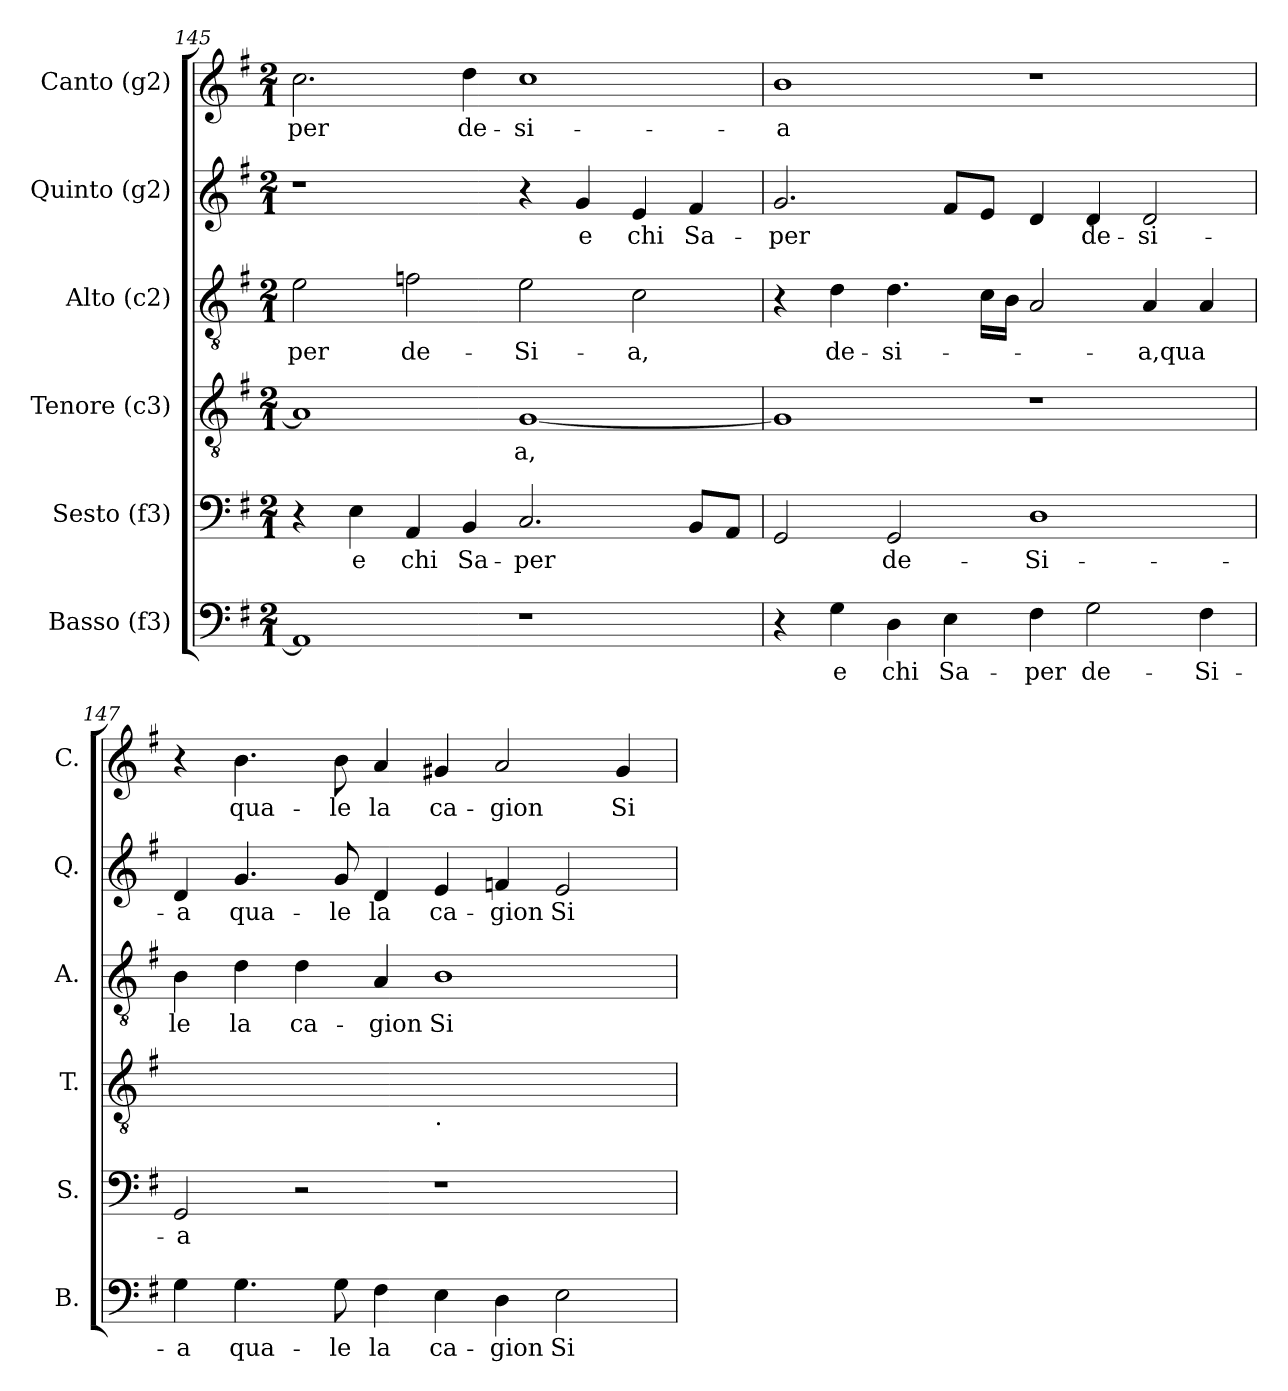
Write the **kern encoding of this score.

**kern	**text	**kern	**text	**kern	**text	**kern	**text	**kern	**text	**kern	**text
*part6	*part6	*part5	*part5	*part4	*part4	*part3	*part3	*part2	*part2	*part1	*part1
*staff6	*staff6	*staff5	*staff5	*staff4	*staff4	*staff3	*staff3	*staff2	*staff2	*staff1	*staff1
*I"Basso (f3)	*	*I"Sesto (f3)	*	*I"Tenore (c3)	*	*I"Alto (c2)	*	*I"Quinto (g2)	*	*I"Canto (g2)	*
*I'B.	*	*I'S.	*	*I'T.	*	*I'A.	*	*I'Q.	*	*I'C.	*
*clefF4	*	*clefF4	*	*clefGv2	*	*clefGv2	*	*clefG2	*	*clefG2	*
*k[f#]	*	*k[f#]	*	*k[f#]	*	*k[f#]	*	*k[f#]	*	*k[f#]	*
*G:	*	*G:	*	*G:	*	*G:	*	*G:	*	*G:	*
*M2/1	*	*M2/1	*	*M2/1	*	*M2/1	*	*M2/1	*	*M2/1	*
=145	=145	=145	=145	=145	=145	=145	=145	=145	=145	=145	=145
!	!	!	!	!	!	!	!LO:LY:b:cj	!	!	!	!LO:LY:b:cj
1AA]	.	4r	.	1A]	.	2e\	-per	1r	.	2.cc\	-per
!	!	!	!LO:LY:b:cj	!	!	!	!	!	!	!	!
.	.	4E\	e	.	.	.	.	.	.	.	.
!	!	!	!LO:LY:b:cj	!	!	!	!LO:LY:b:cj	!	!	!	!
.	.	4AA/	chi	.	.	2f\	de-	.	.	.	.
!	!	!	!LO:LY:b:cj	!	!	!	!	!	!	!	!LO:LY:b
.	.	4BB/	Sa-	.	.	.	.	.	.	4dd\	de-
!	!	!	!LO:LY:b	!	!LO:LY:b:cj	!	!LO:LY:b:cj	!	!	!	!LO:LY:b:rj
1r	.	2.C/	-per	[<1G	-a,	2e\	-Si-	4r	.	1cc	-si-
!	!	!	!	!	!	!	!	!	!LO:LY:b:cj	!	!
.	.	.	.	.	.	.	.	4g/	e	.	.
!	!	!	!	!	!	!	!LO:LY:b:cj	!	!LO:LY:b:cj	!	!
.	.	.	.	.	.	2c\	-a,	4e/	chi	.	.
!	!	!	!	!	!	!	!	!	!LO:LY:b:cj	!	!
.	.	8BB/L	.	.	.	.	.	4f#/	Sa-	.	.
.	.	8AA/J	.	.	.	.	.	.	.	.	.
=146	=146	=146	=146	=146	=146	=146	=146	=146	=146	=146	=146
!	!	!	!	!	!	!	!	!	!LO:LY:b	!	!LO:LY:b:cj
4r	.	2GG/	.	1G]	.	4r	.	2.g/	-per	1b	-a
!	!LO:LY:b:cj	!	!	!	!	!	!LO:LY:b	!	!	!	!
4G\	e	.	.	.	.	4d\	de-	.	.	.	.
!	!LO:LY:b:cj	!	!LO:LY:b:cj	!	!	!	!LO:LY:b:rj	!	!	!	!
4D\	chi	2GG/	de-	.	.	4.d\	-si-	.	.	.	.
!	!LO:LY:b:cj	!	!	!	!	!	!	!	!	!	!
4E\	Sa-	.	.	.	.	.	.	8f#/L	.	.	.
.	.	.	.	.	.	16c\L	.	8e/J	.	.	.
.	.	.	.	.	.	16B\J	.	.	.	.	.
!	!LO:LY:b:cj	!	!LO:LY:b:cj	!	!	!	!	!	!	!	!
4F#\	-per	1D	-Si-	1r	.	2A/	.	4d/	.	1r	.
!	!LO:LY:b:cj	!	!	!	!	!	!	!	!LO:LY:b	!	!
2G\	de-	.	.	.	.	.	.	4d/	de-	.	.
!	!	!	!	!	!	!	!LO:LY:b	!	!LO:LY:b:rj	!	!
.	.	.	.	.	.	4A/	-a,qua	2d/	-si-	.	.
!	!LO:LY:b:cj	!	!	!	!	!	!	!	!	!	!
4F#\	-Si-	.	.	.	.	4A/	.	.	.	.	.
!!LO:PB:g=z
=147	=147	=147	=147	=147	=147	=147	=147	=147	=147	=147	=147
!	!LO:LY:b:cj	!	!LO:LY:b:cj	!	!	!	!LO:LY:b:cj	!	!LO:LY:b:cj	!	!
4G\	-a	2GG/	-a	1ryy	.	4B\	le	4d/	-a	4r	.
!	!LO:LY:b:cj	!	!	!	!	!	!LO:LY:b:cj	!	!LO:LY:b:cj	!	!LO:LY:b:cj
4.G\	qua-	.	.	.	.	4d\	la	4.g/	qua-	4.b\	qua-
!	!	!	!	!	!	!	!LO:LY:b	!	!	!	!
.	.	2r	.	.	.	4d\	ca-	.	.	.	.
!	!LO:LY:b:cj	!	!	!	!	!	!	!	!LO:LY:b:cj	!	!LO:LY:b:cj
8G\	-le	.	.	.	.	.	.	8g/	-le	8b\	-le
!	!LO:LY:b:cj	!	!	!	!	!	!LO:LY:b:cj	!	!LO:LY:b:cj	!	!LO:LY:b:cj
4F#\	la	.	.	.	.	4A/	-gion	4d/	la	4a/	la
!	!	!	!	!LO:TX:b:t=.	!	!	!	!	!	!	!
!	!LO:LY:b	!	!	!	!	!	!LO:LY:b:cj	!	!LO:LY:b	!	!LO:LY:b
4E\	ca-	1r	.	1ryy	.	1B	Si-	4e/	ca-	4g#X/	ca-
!	!LO:LY:b:cj	!	!	!	!	!	!	!	!LO:LY:b:cj	!	!LO:LY:b:cj
4D\	-gion	.	.	.	.	.	.	4fn/	-gion	2a/	-gion
!	!LO:LY:b:cj	!	!	!	!	!	!	!	!LO:LY:b:cj	!	!
2E\	Si-	.	.	.	.	.	.	2e/	Si-	.	.
!	!	!	!	!	!	!	!	!	!	!	!LO:LY:b:cj
.	.	.	.	.	.	.	.	.	.	4g#/	Si-
=	=	=	=	=	=	=	=	=	=	=	=
*-	*-	*-	*-	*-	*-	*-	*-	*-	*-	*-	*-
